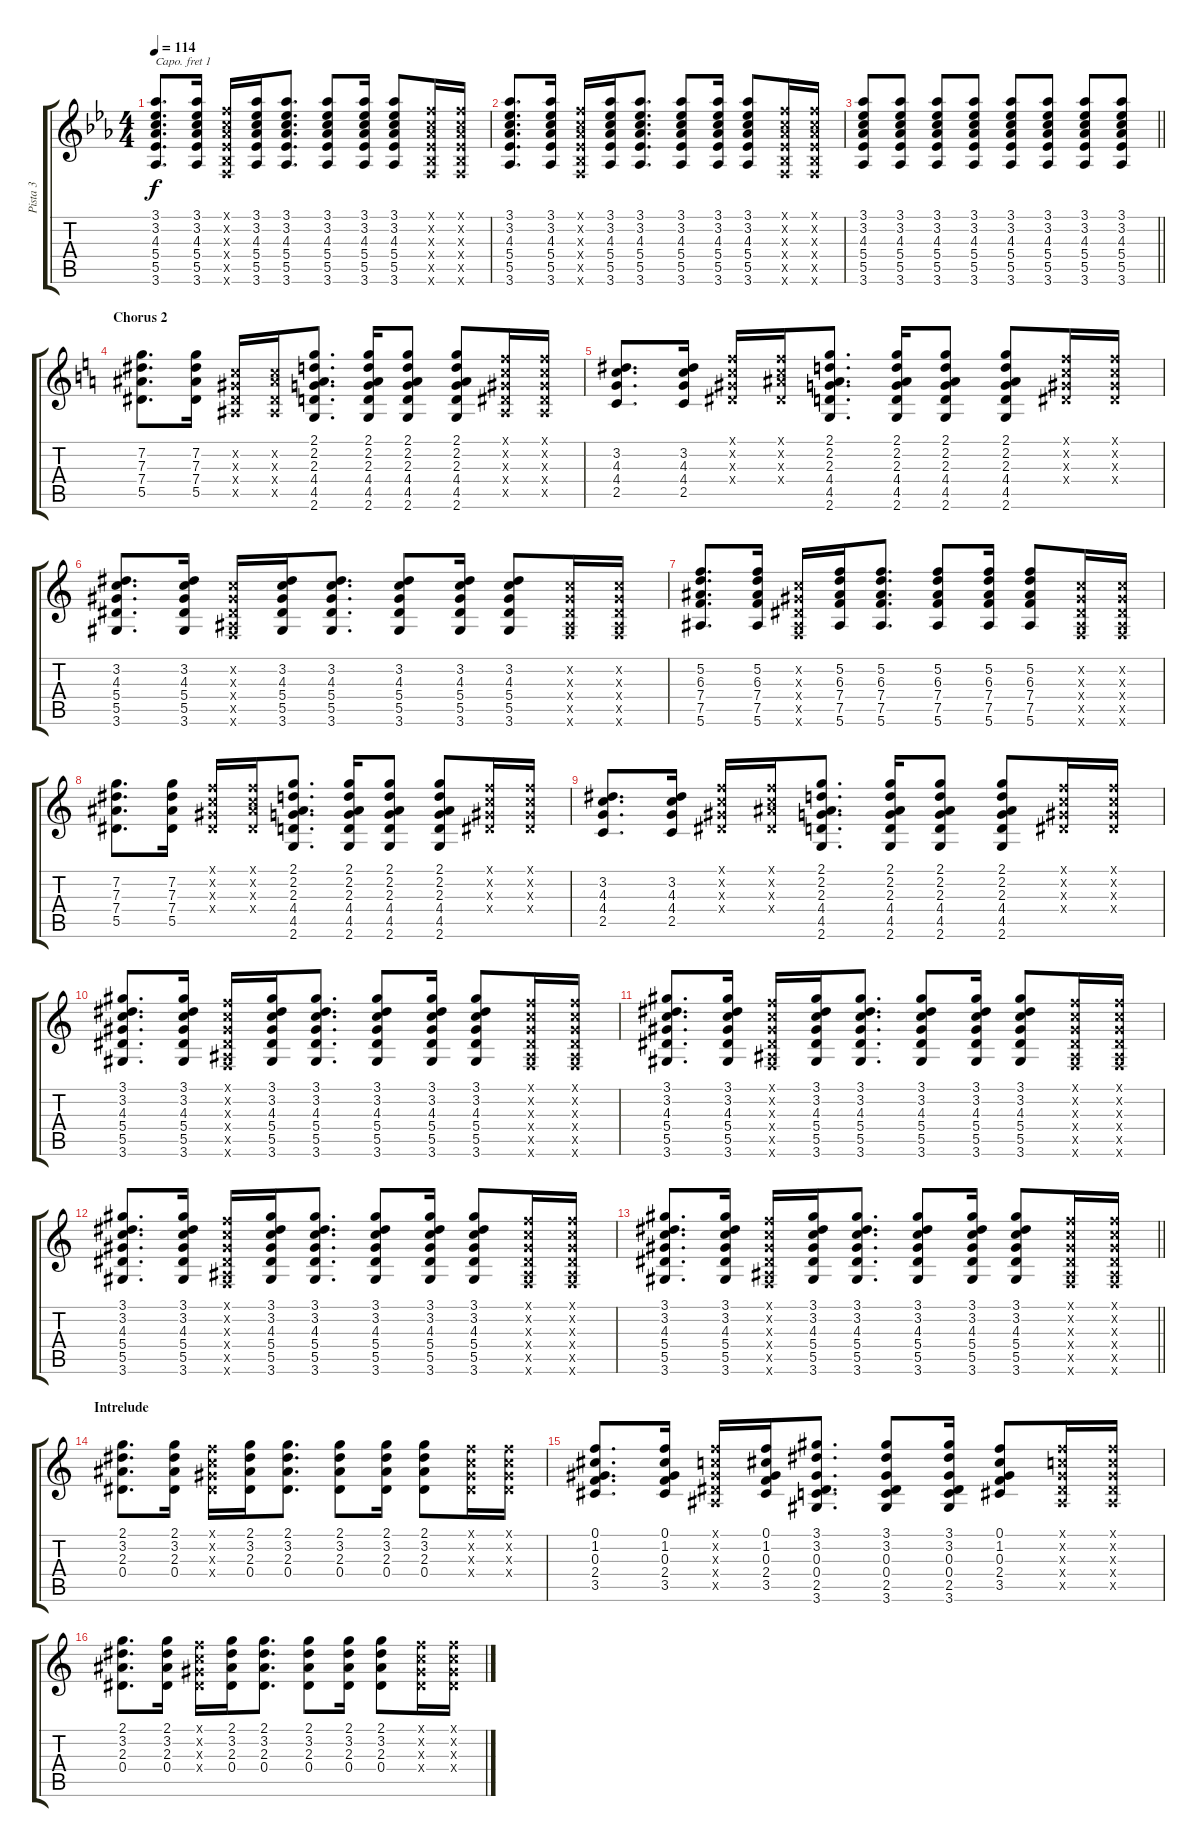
\track ("Pista 3" "Pista 3") {instrument acousticguitarsteel}
\staff {score tabs}
\capo 1
\tuning (E4 B3 G3 D3 A2 E2) {hide}
\ts (4 4)
\tempo 114
\clef g2
\ks eb
(3.1 3.2 4.3 5.4 5.5 3.6).8{d dy f} (3.1 3.2 4.3 5.4 5.5 3.6).16 (0.1{x} 0.2{x} 0.3{x} 0.4{x} 0.5{x} 0.6{x}).16 (3.1 3.2 4.3 5.4 5.5 3.6).16 (3.1 3.2 4.3 5.4 5.5 3.6).8{d} (3.1 3.2 4.3 5.4 5.5 3.6).8 (3.1 3.2 4.3 5.4 5.5 3.6).16 (3.1 3.2 4.3 5.4 5.5 3.6).8 (0.1{x} 0.2{x} 0.3{x} 0.4{x} 0.5{x} 0.6{x}).16 (0.1{x} 0.2{x} 0.3{x} 0.4{x} 0.5{x} 0.6{x}).16 |
(3.1 3.2 4.3 5.4 5.5 3.6).8{d} (3.1 3.2 4.3 5.4 5.5 3.6).16 (0.1{x} 0.2{x} 0.3{x} 0.4{x} 0.5{x} 0.6{x}).16 (3.1 3.2 4.3 5.4 5.5 3.6).16 (3.1 3.2 4.3 5.4 5.5 3.6).8{d} (3.1 3.2 4.3 5.4 5.5 3.6).8 (3.1 3.2 4.3 5.4 5.5 3.6).16 (3.1 3.2 4.3 5.4 5.5 3.6).8 (0.1{x} 0.2{x} 0.3{x} 0.4{x} 0.5{x} 0.6{x}).16 (0.1{x} 0.2{x} 0.3{x} 0.4{x} 0.5{x} 0.6{x}).16 |
\barLineRight lightlight
(3.1 3.2 4.3 5.4 5.5 3.6).8 (3.1 3.2 4.3 5.4 5.5 3.6).8 (3.1 3.2 4.3 5.4 5.5 3.6).8 (3.1 3.2 4.3 5.4 5.5 3.6).8 (3.1 3.2 4.3 5.4 5.5 3.6).8 (3.1 3.2 4.3 5.4 5.5 3.6).8 (3.1 3.2 4.3 5.4 5.5 3.6).8 (3.1 3.2 4.3 5.4 5.5 3.6).8 |
\section ("" "Chorus 2")
\ks c
(7.2 7.3 7.4 5.5).8{d} (7.2 7.3 7.4 5.5).16 (0.2{x} 0.3{x} 0.4{x} 0.5{x}).16 (0.2{x} 2.3{x} 0.4{x} 0.5{x}).16 (2.1 2.2 2.3 4.4 4.5 2.6).8{d} (2.1 2.2 2.3 4.4 4.5 2.6).16 (2.1 2.2 2.3 4.4 4.5 2.6).8 (2.1 2.2 2.3 4.4 4.5 2.6).8 (0.1{x} 0.2{x} 0.3{x} 0.4{x} 0.5{x}).16 (0.1{x} 0.2{x} 0.3{x} 0.4{x} 0.5{x}).16 |
(3.2 4.3 4.4 2.5).8{d} (3.2 4.3 4.4 2.5).16 (0.1{x} 0.2{x} 0.3{x} 0.4{x}).16 (0.1{x} 0.2{x} 2.3{x} 0.4{x}).16 (2.1 2.2 2.3 4.4 4.5 2.6).8{d} (2.1 2.2 2.3 4.4 4.5 2.6).16 (2.1 2.2 2.3 4.4 4.5 2.6).8 (2.1 2.2 2.3 4.4 4.5 2.6).8 (0.1{x} 0.2{x} 0.3{x} 0.4{x}).16 (0.1{x} 0.2{x} 0.3{x} 0.4{x}).16 |
(3.2 4.3 5.4 5.5 3.6).8{d} (3.2 4.3 5.4 5.5 3.6).16 (0.2{x} 0.3{x} 0.4{x} 0.5{x} 0.6{x}).16 (3.2 4.3 5.4 5.5 3.6).16 (3.2 4.3 5.4 5.5 3.6).8{d} (3.2 4.3 5.4 5.5 3.6).8 (3.2 4.3 5.4 5.5 3.6).16 (3.2 4.3 5.4 5.5 3.6).8 (0.2{x} 0.3{x} 0.4{x} 0.5{x} 0.6{x}).16 (0.2{x} 0.3{x} 0.4{x} 0.5{x} 0.6{x}).16 |
(5.2 6.3 7.4 7.5 5.6).8{d} (5.2 6.3 7.4 7.5 5.6).16 (0.2{x} 0.3{x} 0.4{x} 0.5{x} 0.6{x}).16 (5.2 6.3 7.4 7.5 5.6).16 (5.2 6.3 7.4 7.5 5.6).8{d} (5.2 6.3 7.4 7.5 5.6).8 (5.2 6.3 7.4 7.5 5.6).16 (5.2 6.3 7.4 7.5 5.6).8 (0.2{x} 0.3{x} 0.4{x} 0.5{x} 0.6{x}).16 (0.2{x} 0.3{x} 0.4{x} 0.5{x} 0.6{x}).16 |
(7.2 7.3 7.4 5.5).8{d} (7.2 7.3 7.4 5.5).16 (0.1{x} 0.2{x} 0.3{x} 0.4{x}).16 (0.1{x} 0.2{x} 2.3{x} 0.4{x}).16 (2.1 2.2 2.3 4.4 4.5 2.6).8{d} (2.1 2.2 2.3 4.4 4.5 2.6).16 (2.1 2.2 2.3 4.4 4.5 2.6).8 (2.1 2.2 2.3 4.4 4.5 2.6).8 (0.1{x} 0.2{x} 0.3{x} 0.4{x}).16 (0.1{x} 0.2{x} 0.3{x} 0.4{x}).16 |
(3.2 4.3 4.4 2.5).8{d} (3.2 4.3 4.4 2.5).16 (0.1{x} 0.2{x} 0.3{x} 0.4{x}).16 (0.1{x} 0.2{x} 2.3{x} 0.4{x}).16 (2.1 2.2 2.3 4.4 4.5 2.6).8{d} (2.1 2.2 2.3 4.4 4.5 2.6).16 (2.1 2.2 2.3 4.4 4.5 2.6).8 (2.1 2.2 2.3 4.4 4.5 2.6).8 (0.1{x} 0.2{x} 0.3{x} 0.4{x}).16 (0.1{x} 0.2{x} 0.3{x} 0.4{x}).16 |
(3.1 3.2 4.3 5.4 5.5 3.6).8{d} (3.1 3.2 4.3 5.4 5.5 3.6).16 (0.1{x} 0.2{x} 0.3{x} 0.4{x} 0.5{x} 0.6{x}).16 (3.1 3.2 4.3 5.4 5.5 3.6).16 (3.1 3.2 4.3 5.4 5.5 3.6).8{d} (3.1 3.2 4.3 5.4 5.5 3.6).8 (3.1 3.2 4.3 5.4 5.5 3.6).16 (3.1 3.2 4.3 5.4 5.5 3.6).8 (0.1{x} 0.2{x} 0.3{x} 0.4{x} 0.5{x} 0.6{x}).16 (0.1{x} 0.2{x} 0.3{x} 0.4{x} 0.5{x} 0.6{x}).16 |
(3.1 3.2 4.3 5.4 5.5 3.6).8{d} (3.1 3.2 4.3 5.4 5.5 3.6).16 (0.1{x} 0.2{x} 0.3{x} 0.4{x} 0.5{x} 0.6{x}).16 (3.1 3.2 4.3 5.4 5.5 3.6).16 (3.1 3.2 4.3 5.4 5.5 3.6).8{d} (3.1 3.2 4.3 5.4 5.5 3.6).8 (3.1 3.2 4.3 5.4 5.5 3.6).16 (3.1 3.2 4.3 5.4 5.5 3.6).8 (0.1{x} 0.2{x} 0.3{x} 0.4{x} 0.5{x} 0.6{x}).16 (0.1{x} 0.2{x} 0.3{x} 0.4{x} 0.5{x} 0.6{x}).16 |
(3.1 3.2 4.3 5.4 5.5 3.6).8{d} (3.1 3.2 4.3 5.4 5.5 3.6).16 (0.1{x} 0.2{x} 0.3{x} 0.4{x} 0.5{x} 0.6{x}).16 (3.1 3.2 4.3 5.4 5.5 3.6).16 (3.1 3.2 4.3 5.4 5.5 3.6).8{d} (3.1 3.2 4.3 5.4 5.5 3.6).8 (3.1 3.2 4.3 5.4 5.5 3.6).16 (3.1 3.2 4.3 5.4 5.5 3.6).8 (0.1{x} 0.2{x} 0.3{x} 0.4{x} 0.5{x} 0.6{x}).16 (0.1{x} 0.2{x} 0.3{x} 0.4{x} 0.5{x} 0.6{x}).16 |
\barLineRight lightlight
(3.1 3.2 4.3 5.4 5.5 3.6).8{d} (3.1 3.2 4.3 5.4 5.5 3.6).16 (0.1{x} 0.2{x} 0.3{x} 0.4{x} 0.5{x} 0.6{x}).16 (3.1 3.2 4.3 5.4 5.5 3.6).16 (3.1 3.2 4.3 5.4 5.5 3.6).8{d} (3.1 3.2 4.3 5.4 5.5 3.6).8 (3.1 3.2 4.3 5.4 5.5 3.6).16 (3.1 3.2 4.3 5.4 5.5 3.6).8 (0.1{x} 0.2{x} 0.3{x} 0.4{x} 0.5{x} 0.6{x}).16 (0.1{x} 0.2{x} 0.3{x} 0.4{x} 0.5{x} 0.6{x}).16 |
\section ("" "Intrelude")
(2.1 3.2 2.3 0.4).8{d} (2.1 3.2 2.3 0.4).16 (0.1{x} 0.2{x} 0.3{x} 0.4{x}).16 (2.1 3.2 2.3 0.4).16 (2.1 3.2 2.3 0.4).8{d} (2.1 3.2 2.3 0.4).8 (2.1 3.2 2.3 0.4).16 (2.1 3.2 2.3 0.4).8 (0.1{x} 0.2{x} 0.3{x} 0.4{x}).16 (0.1{x} 0.2{x} 0.3{x} 0.4{x}).16 |
(0.1 1.2 0.3 2.4 3.5).8{d} (0.1 1.2 0.3 2.4 3.5).16 (0.1{x} 0.2{x} 0.3{x} 0.4{x} 0.5{x}).16 (0.1 1.2 0.3 2.4 3.5).16 (3.1 3.2 0.3 0.4 2.5 3.6).8{d} (3.1 3.2 0.3 0.4 2.5 3.6).8 (3.1 3.2 0.3 0.4 2.5 3.6).16 (0.1 1.2 0.3 2.4 3.5).8 (0.1{x} 0.2{x} 0.3{x} 0.4{x} 0.5{x}).16 (0.1{x} 0.2{x} 0.3{x} 0.4{x} 0.5{x}).16 |
(2.1 3.2 2.3 0.4).8{d} (2.1 3.2 2.3 0.4).16 (0.1{x} 0.2{x} 0.3{x} 0.4{x}).16 (2.1 3.2 2.3 0.4).16 (2.1 3.2 2.3 0.4).8{d} (2.1 3.2 2.3 0.4).8 (2.1 3.2 2.3 0.4).16 (2.1 3.2 2.3 0.4).8 (0.1{x} 0.2{x} 0.3{x} 0.4{x}).16 (0.1{x} 0.2{x} 0.3{x} 0.4{x}).16
